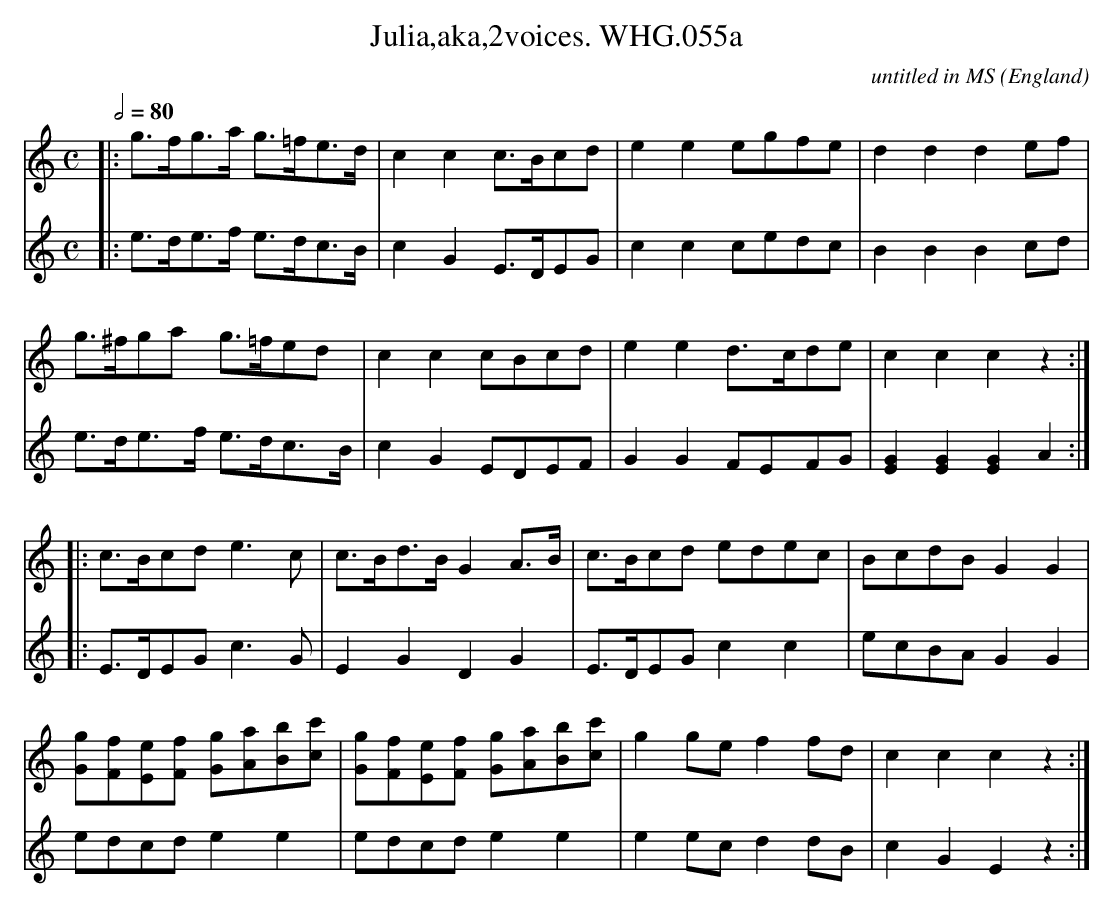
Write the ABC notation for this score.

X:1
T:Julia,aka,2voices. WHG.055a
C:untitled in MS
L:1/8
M:C
O:England
Q:2/4=80
K:C
V:1
|:g>fg>a g>=fe>d|c2c2 c>Bcd|e2e2 egfe|d2d2 d2ef|
g>^fga g>=fed|c2c2 cBcd|e2e2 d>cde|c2c2 c2z2:|
|:c>Bcd e3c|c>Bd>B G2A>B|c>Bcd edec|BcdB G2G2|
[Gg][Ff][Ee][Ff] [Gg][Aa][Bb][cc']|[Gg][Ff][Ee][Ff] [Gg][Aa][Bb][cc']|\
g2ge f2fd|c2c2 c2z2:|
V:2
|:e>de>f e>dc>B|c2G2 E>DEG|c2c2 cedc|B2B2 B2cd|
e>de>f e>dc>B|c2G2 EDEF|G2G2 FEFG|[E2G2][E2G2][E2G2]A2:|
|:E>DEG c3G|E2G2 D2G2|E>DEG c2c2|ecBA G2G2|
edcd e2e2|edcd e2e2|\
e2ec d2dB|c2G2 E2z2:|
